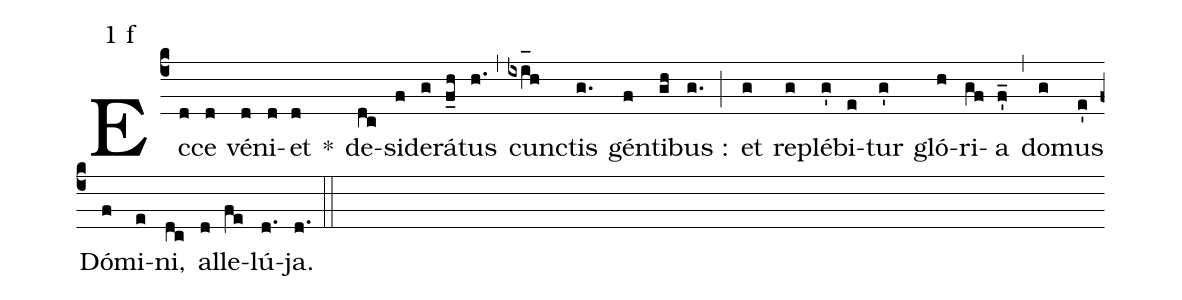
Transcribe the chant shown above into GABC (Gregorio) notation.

mode:1 f;
%%
(c4) Ec(d)ce(d) vé(d)ni(d)et(d) *() de(dc)si(f)de(g)rá(f_h)tus(h.) (,) cun(ixi_[oh:h]h)ctis(g.) gén(f)ti(gh)bus :(g.) (;) et(g) re(g)plé(g')bi(e)tur(g') gló(h)ri(gf)a(f'_) (,) do(g)mus(e') Dó(f)mi(e)ni,(dc) al(d)le(fe)lú(d.)ja.(d.) (::)
